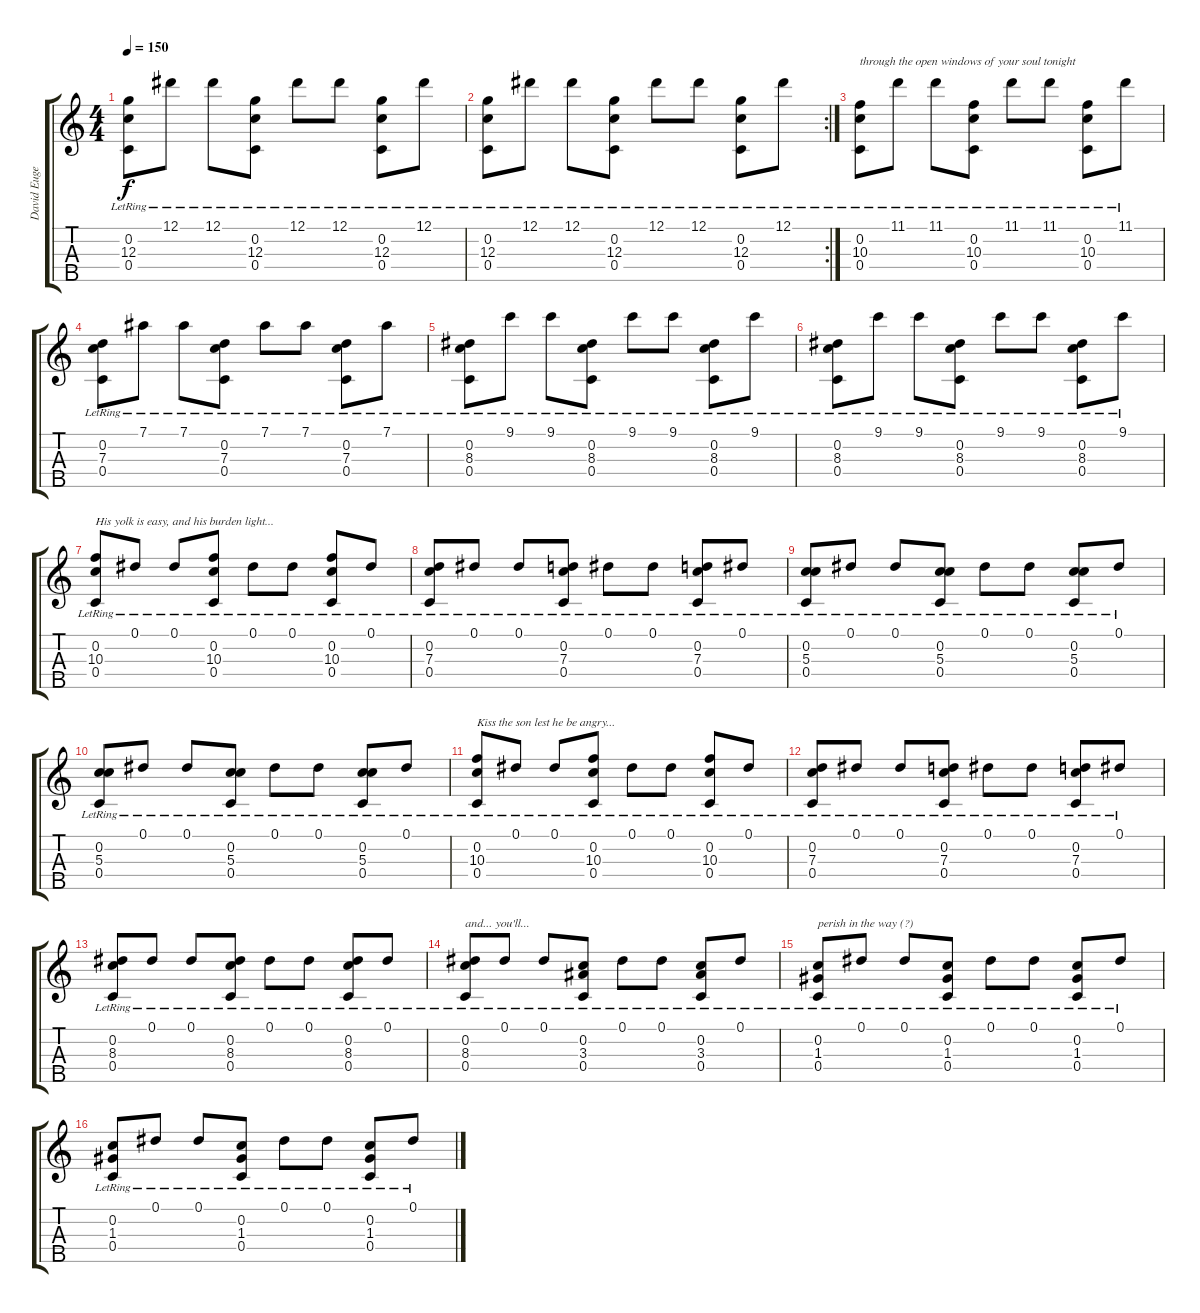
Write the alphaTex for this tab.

\track ("David Eugene Edwards" "David Euge") {instrument acousticguitarsteel}
\staff {score tabs}
\tuning (Eb4 C4 G3 C3 G4) {hide}
\ts (4 4)
\tempo 150
\clef g2
\ks c
(0.2{lr} 12.3{lr} 0.4{lr}).8{dy f} 12.1{lr}.8 12.1{lr}.8 (0.2{lr} 12.3{lr} 0.4{lr}).8 12.1{lr}.8 12.1{lr}.8 (0.2{lr} 12.3{lr} 0.4{lr}).8 12.1{lr}.8 |
\rc 2
(0.2{lr} 12.3{lr} 0.4{lr}).8 12.1{lr}.8 12.1{lr}.8 (0.2{lr} 12.3{lr} 0.4{lr}).8 12.1{lr}.8 12.1{lr}.8 (0.2{lr} 12.3{lr} 0.4{lr}).8 12.1{lr}.8 |
(0.2{lr} 10.3{lr} 0.4{lr}).8{txt "through the open windows of your soul tonight"} 11.1{lr}.8 11.1{lr}.8 (0.2{lr} 10.3{lr} 0.4{lr}).8 11.1{lr}.8 11.1{lr}.8 (0.2{lr} 10.3{lr} 0.4{lr}).8 11.1{lr}.8 |
(0.2{lr} 7.3{lr} 0.4{lr}).8 7.1{lr}.8 7.1{lr}.8 (0.2{lr} 7.3{lr} 0.4{lr}).8 7.1{lr}.8 7.1{lr}.8 (0.2{lr} 7.3{lr} 0.4{lr}).8 7.1{lr}.8 |
(0.2{lr} 8.3{lr} 0.4{lr}).8 9.1{lr}.8 9.1{lr}.8 (0.2{lr} 8.3{lr} 0.4{lr}).8 9.1{lr}.8 9.1{lr}.8 (0.2{lr} 8.3{lr} 0.4{lr}).8 9.1{lr}.8 |
(0.2{lr} 8.3{lr} 0.4{lr}).8 9.1{lr}.8 9.1{lr}.8 (0.2{lr} 8.3{lr} 0.4{lr}).8 9.1{lr}.8 9.1{lr}.8 (0.2{lr} 8.3{lr} 0.4{lr}).8 9.1{lr}.8 |
(0.2{lr} 10.3{lr} 0.4{lr}).8{txt "His yolk is easy, and his burden light..."} 0.1{lr}.8 0.1{lr}.8 (0.2{lr} 10.3{lr} 0.4{lr}).8 0.1{lr}.8 0.1{lr}.8 (0.2{lr} 10.3{lr} 0.4{lr}).8 0.1{lr}.8 |
(0.2{lr} 7.3{lr} 0.4{lr}).8 0.1{lr}.8 0.1{lr}.8 (0.2{lr} 7.3{lr} 0.4{lr}).8 0.1{lr}.8 0.1{lr}.8 (0.2{lr} 7.3{lr} 0.4{lr}).8 0.1{lr}.8 |
(0.2{lr} 5.3{lr} 0.4{lr}).8 0.1{lr}.8 0.1{lr}.8 (0.2{lr} 5.3{lr} 0.4{lr}).8 0.1{lr}.8 0.1{lr}.8 (0.2{lr} 5.3{lr} 0.4{lr}).8 0.1{lr}.8 |
(0.2{lr} 5.3{lr} 0.4{lr}).8 0.1{lr}.8 0.1{lr}.8 (0.2{lr} 5.3{lr} 0.4{lr}).8 0.1{lr}.8 0.1{lr}.8 (0.2{lr} 5.3{lr} 0.4{lr}).8 0.1{lr}.8 |
(0.2{lr} 10.3{lr} 0.4{lr}).8{txt "Kiss the son lest he be angry..."} 0.1{lr}.8 0.1{lr}.8 (0.2{lr} 10.3{lr} 0.4{lr}).8 0.1{lr}.8 0.1{lr}.8 (0.2{lr} 10.3{lr} 0.4{lr}).8 0.1{lr}.8 |
(0.2{lr} 7.3{lr} 0.4{lr}).8 0.1{lr}.8 0.1{lr}.8 (0.2{lr} 7.3{lr} 0.4{lr}).8 0.1{lr}.8 0.1{lr}.8 (0.2{lr} 7.3{lr} 0.4{lr}).8 0.1{lr}.8 |
(0.2{lr} 8.3{lr} 0.4{lr}).8 0.1{lr}.8 0.1{lr}.8 (0.2{lr} 8.3{lr} 0.4{lr}).8 0.1{lr}.8 0.1{lr}.8 (0.2{lr} 8.3{lr} 0.4{lr}).8 0.1{lr}.8 |
(0.2{lr} 8.3{lr} 0.4{lr}).8{txt "and... you'll..."} 0.1{lr}.8 0.1{lr}.8 (0.2{lr} 3.3{lr} 0.4{lr}).8 0.1{lr}.8 0.1{lr}.8 (0.2{lr} 3.3{lr} 0.4{lr}).8 0.1{lr}.8 |
(0.2{lr} 1.3{lr} 0.4{lr}).8{txt "perish in the way (?)"} 0.1{lr}.8 0.1{lr}.8 (0.2{lr} 1.3{lr} 0.4{lr}).8 0.1{lr}.8 0.1{lr}.8 (0.2{lr} 1.3{lr} 0.4{lr}).8 0.1{lr}.8 |
(0.2{lr} 1.3{lr} 0.4{lr}).8 0.1{lr}.8 0.1{lr}.8 (0.2{lr} 1.3{lr} 0.4{lr}).8 0.1{lr}.8 0.1{lr}.8 (0.2{lr} 1.3{lr} 0.4{lr}).8 0.1{lr}.8
